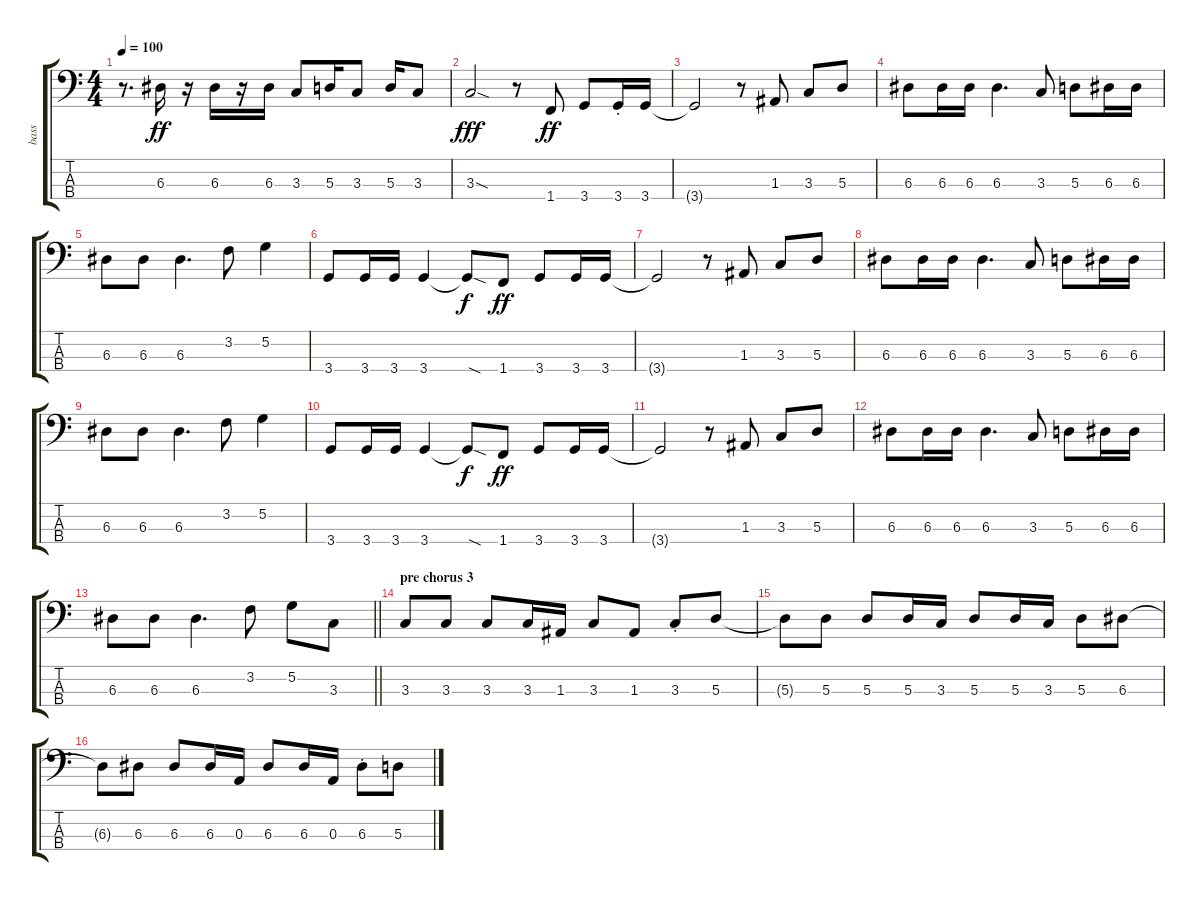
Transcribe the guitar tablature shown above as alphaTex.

\track ("bass" "bass") {instrument electricbassfinger}
\staff {score tabs}
\tuning (G2 D2 A1 E1) {hide}
\ts (4 4)
\tempo 100
\clef f4
\ks c
r.8{d dy ff} 6.3.16 r.16 6.3.16 r.16 6.3.16 3.3.8 5.3.16 3.3.8 5.3.16 3.3.8 |
3.3{sod}.2{dy fff} r.8 1.4.8{dy ff} 3.4.8 3.4{st}.16 3.4.16 |
3.4{t}.2 r.8 1.3.8 3.3.8 5.3.8 |
6.3.8 6.3.16 6.3.16 6.3.4{d} 3.3.8 5.3.8 6.3.16 6.3.16 |
6.3.8 6.3.8 6.3.4{d} 3.2.8 5.2.4 |
3.4.8 3.4.16 3.4.16 3.4.4 3.4{sod t}.8{dy f} 1.4.8{dy ff} 3.4.8 3.4.16 3.4.16 |
3.4{t}.2 r.8 1.3.8 3.3.8 5.3.8 |
6.3.8 6.3.16 6.3.16 6.3.4{d} 3.3.8 5.3.8 6.3.16 6.3.16 |
6.3.8 6.3.8 6.3.4{d} 3.2.8 5.2.4 |
3.4.8 3.4.16 3.4.16 3.4.4 3.4{sod t}.8{dy f} 1.4.8{dy ff} 3.4.8 3.4.16 3.4.16 |
3.4{t}.2 r.8 1.3.8 3.3.8 5.3.8 |
6.3.8 6.3.16 6.3.16 6.3.4{d} 3.3.8 5.3.8 6.3.16 6.3.16 |
\barLineRight lightlight
6.3.8 6.3.8 6.3.4{d} 3.2.8 5.2.8 3.3.8 |
\section ("" "pre chorus 3")
3.3.8 3.3.8 3.3.8 3.3.16 1.3.16 3.3.8 1.3.8 3.3{st}.8 5.3.8 |
5.3{t}.8 5.3.8 5.3.8 5.3.16 3.3.16 5.3.8 5.3.16 3.3.16 5.3.8 6.3.8 |
6.3{t}.8 6.3.8 6.3.8 6.3.16 0.3.16 6.3.8 6.3.16 0.3.16 6.3{st}.8 5.3.8
